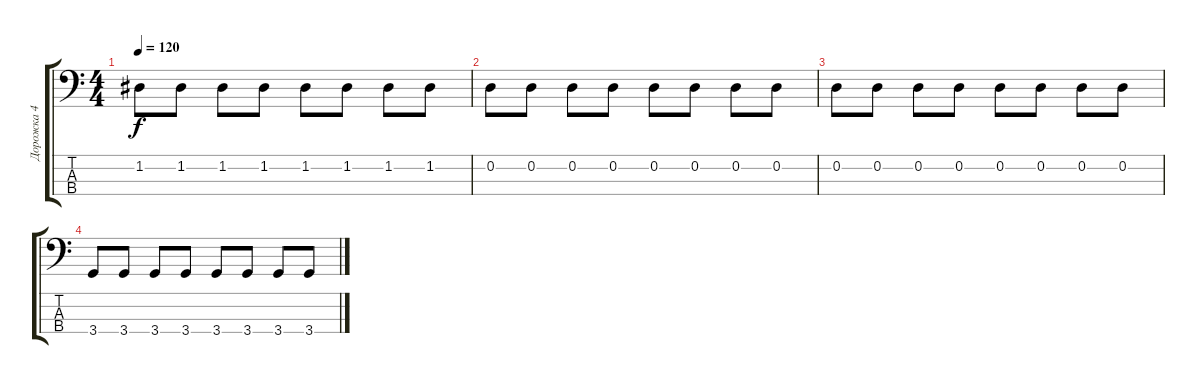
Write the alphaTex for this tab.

\track ("Дорожка 4" "Дорожка 4") {instrument electricbassfinger}
\staff {score tabs}
\tuning (G2 D2 A1 E1) {hide}
\ts (4 4)
\tempo 120
\clef f4
\ks c
1.2.8{dy f} 1.2.8 1.2.8 1.2.8 1.2.8 1.2.8 1.2.8 1.2.8 |
0.2.8 0.2.8 0.2.8 0.2.8 0.2.8 0.2.8 0.2.8 0.2.8 |
0.2.8 0.2.8 0.2.8 0.2.8 0.2.8 0.2.8 0.2.8 0.2.8 |
3.4.8 3.4.8 3.4.8 3.4.8 3.4.8 3.4.8 3.4.8 3.4.8
